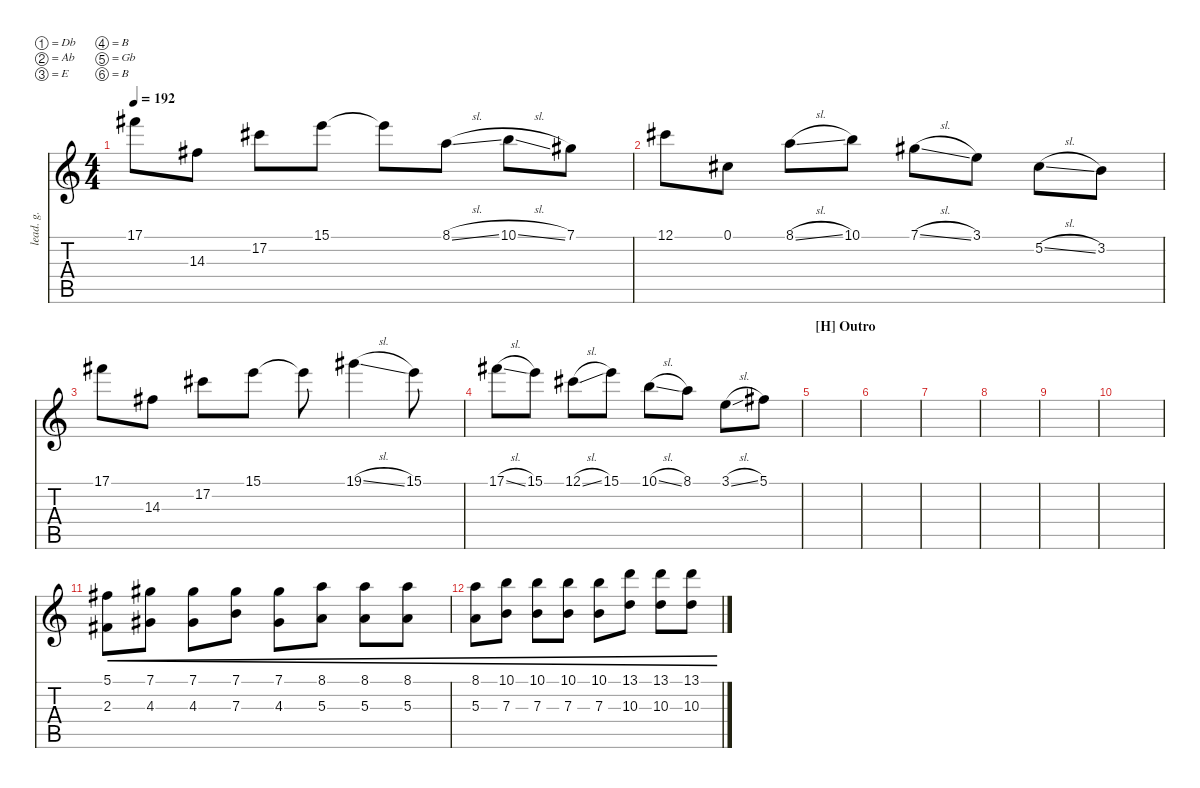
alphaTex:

\defaultSystemsLayout 4
\hideDynamics
\bracketExtendMode nobrackets
\otherSystemsTrackNameOrientation horizontal
\track ("Distortion Guitar Lead" "lead. g.") {instrument distortionguitar}
\staff {score tabs}
\tuning (Db4 Ab3 E3 B2 Gb2 B1)
\ts (4 4)
\tempo 192
\clef g2
\ks c
17.1{acc #}.8{dy mf beam Down} 14.3{acc #}.8{beam Down} 17.2{acc #}.8{beam Down} 15.1.8{beam Down} 15.1{t}.8{beam Down} 8.1{sl}.8{beam Down} 10.1{sl}.8{beam Down} 7.1{acc #}.8{beam Down} |
12.1{acc #}.8{beam Down} 0.1{acc #}.8{beam Down} 8.1{sl}.8{beam Down} 10.1.8{beam Down} 7.1{sl acc #}.8{beam Down} 3.1.8{beam Down} 5.2{sl acc #}.8{beam Down} 3.2.8{beam Down} |
17.1{acc #}.8{beam Down} 14.3{acc #}.8{beam Down} 17.2{acc #}.8{beam Down} 15.1.8{beam Down} 15.1{t}.8{beam Down} 19.1{sl acc #}.4{beam Down} 15.1.8{beam Down} |
17.1{sl acc #}.8{beam Down} 15.1.8{beam Down} 12.1{sl acc #}.8{beam Down} 15.1.8{beam Down} 10.1{sl}.8{beam Down} 8.1.8{beam Down} 3.1{sl}.8{beam Down} 5.1{acc #}.8{beam Down} |
\section ("H" "Outro")
|
|
|
|
|
|
(2.3{acc #} 5.1{acc #}).8{cre beam Down} (4.3{acc #} 7.1{acc #}).8{cre beam Down} (7.1{acc #} 4.3{acc #}).8{cre beam Down} (7.3 7.1{acc #}).8{cre beam Down} (4.3{acc #} 7.1{acc #}).8{cre beam Down} (8.1 5.3).8{cre beam Down} (5.3 8.1).8{cre beam Down} (5.3 8.1).8{cre beam Down} |
(5.3 8.1).8{cre beam Down} (7.3 10.1).8{cre beam Down} (7.3 10.1).8{cre beam Down} (7.3 10.1).8{cre beam Down} (7.3 10.1).8{cre beam Down} (13.1 10.3).8{cre beam Down} (13.1 10.3).8{cre beam Down} (13.1 10.3).8{cre beam Down}
